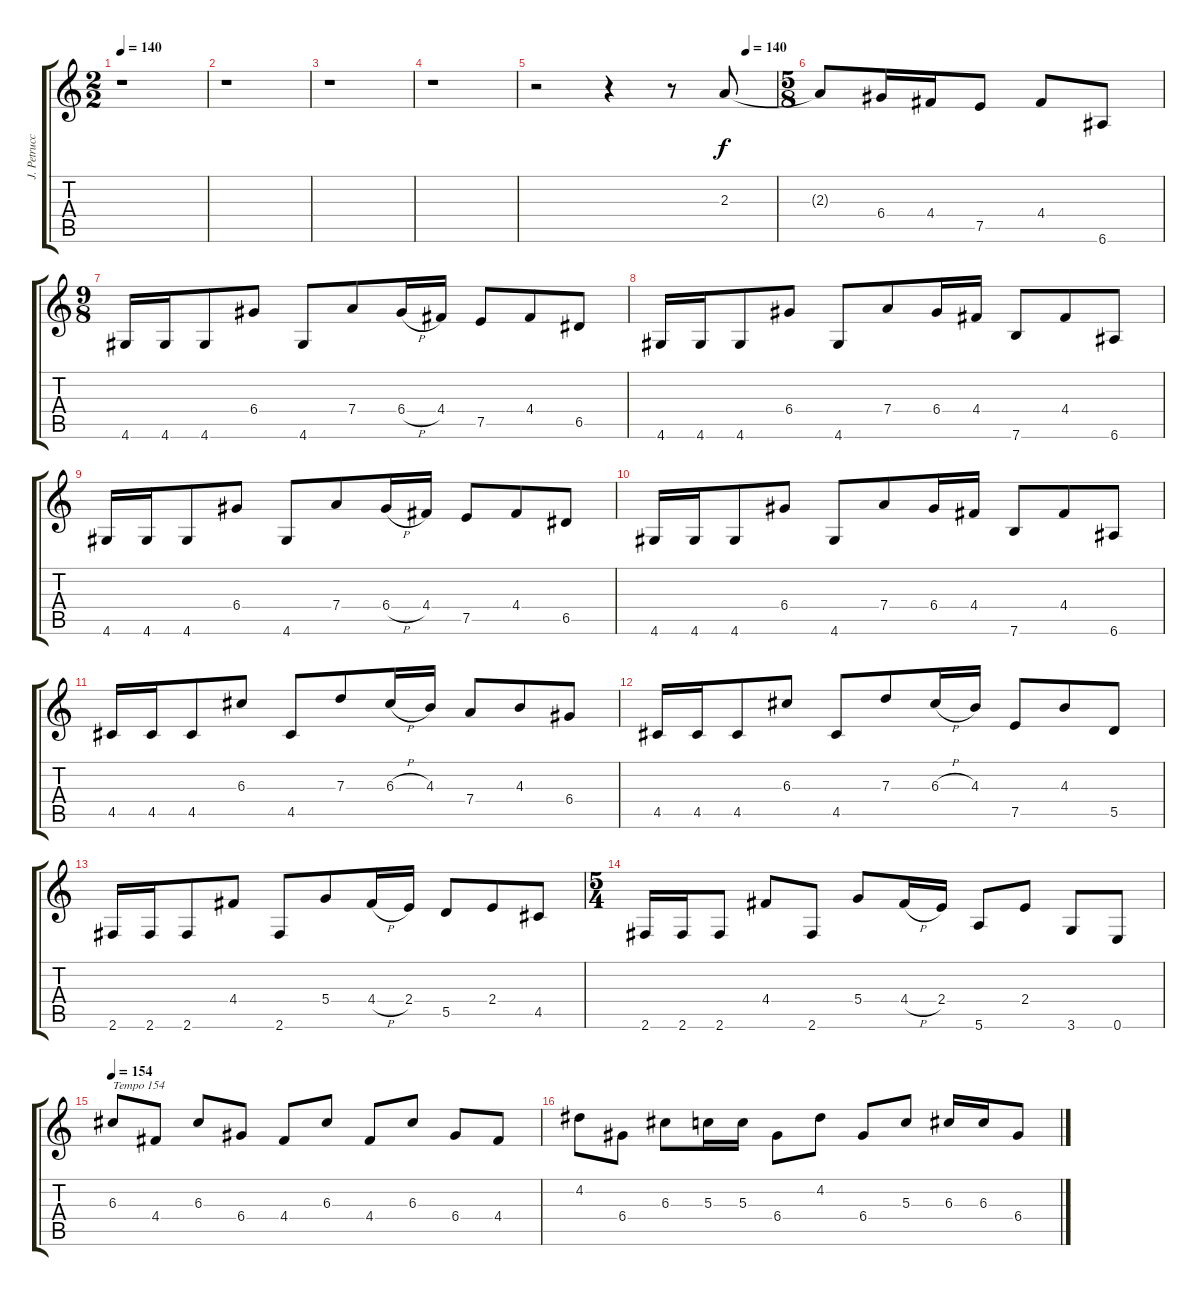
\track ("J. Petrucci" "J. Petrucc") {instrument overdrivenguitar}
\staff {score tabs}
\tuning (E4 B3 G3 D3 A2 E2) {hide}
\ts (2 2)
\tempo 140
\clef g2
\ks c
r.1{dy f} |
r.1 |
r.1 |
r.1 |
\tempo (140 0.875)
r.2 r.4 r.8 2.3.8 |
\ts (5 8)
2.3{t}.8 6.4.16 4.4.16 7.5.8 4.4.8 6.6.8 |
\ts (9 8)
4.6.16 4.6.16 4.6.8 6.4.8 4.6.8 7.4.8 6.4{h}.16 4.4.16 7.5.8 4.4.8 6.5.8 |
4.6.16 4.6.16 4.6.8 6.4.8 4.6.8 7.4.8 6.4.16 4.4.16 7.6.8 4.4.8 6.6.8 |
4.6.16 4.6.16 4.6.8 6.4.8 4.6.8 7.4.8 6.4{h}.16 4.4.16 7.5.8 4.4.8 6.5.8 |
4.6.16 4.6.16 4.6.8 6.4.8 4.6.8 7.4.8 6.4.16 4.4.16 7.6.8 4.4.8 6.6.8 |
4.5.16 4.5.16 4.5.8 6.3.8 4.5.8 7.3.8 6.3{h}.16 4.3.16 7.4.8 4.3.8 6.4.8 |
4.5.16 4.5.16 4.5.8 6.3.8 4.5.8 7.3.8 6.3{h}.16 4.3.16 7.5.8 4.3.8 5.5.8 |
2.6.16 2.6.16 2.6.8 4.4.8 2.6.8 5.4.8 4.4{h}.16 2.4.16 5.5.8 2.4.8 4.5.8 |
\ts (5 4)
2.6.16 2.6.16 2.6.8 4.4.8 2.6.8 5.4.8 4.4{h}.16 2.4.16 5.6.8 2.4.8 3.6.8 0.6.8 |
\tempo 154
6.3.8{txt "Tempo 154"} 4.4.8 6.3.8 6.4.8 4.4.8 6.3.8 4.4.8 6.3.8 6.4.8 4.4.8 |
4.2.8 6.4.8 6.3.8 5.3.16 5.3.16 6.4.8 4.2.8 6.4.8 5.3.8 6.3.16 6.3.16 6.4.8
